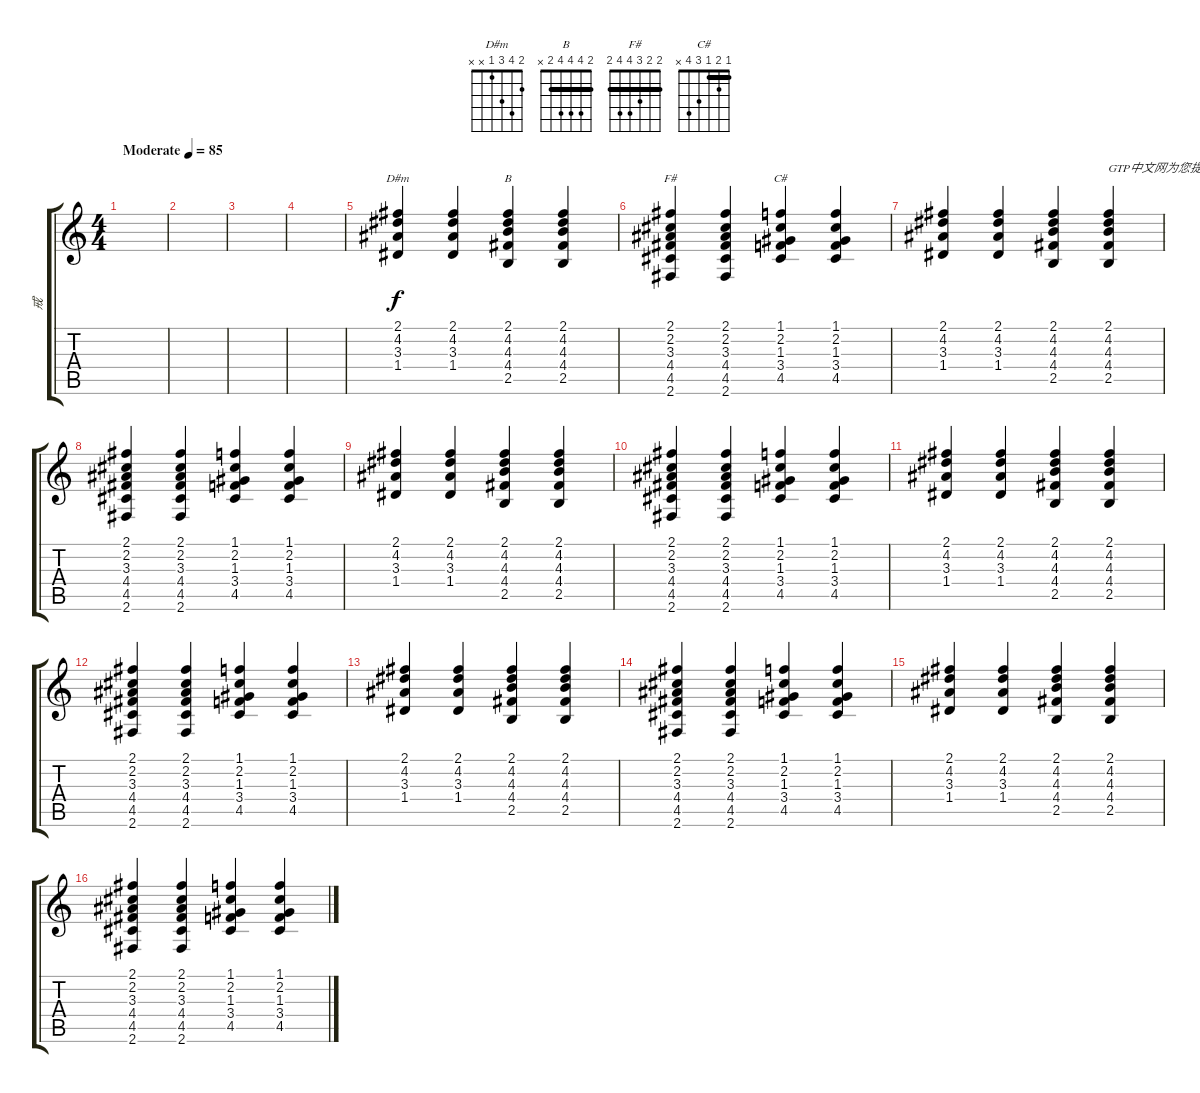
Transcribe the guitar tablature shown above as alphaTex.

\track ("戒" "戒") {instrument acousticguitarsteel}
\staff {score tabs}
\tuning (E4 B3 G3 D3 A2 E2) {hide}
\chord ("D#m" 2 4 3 1 x x)
\chord ("B" 2 4 4 4 2 x) {barre 2}
\chord ("F#" 2 2 3 4 4 2) {barre 2}
\chord ("C#" 1 2 1 3 4 x) {barre 1}
\ts (4 4)
\tempo (85 "Moderate")
\clef g2
\ks c
|
|
|
|
(2.1 4.2 3.3 1.4).4{ch "D#m"} (2.1 4.2 3.3 1.4).4 (2.1 4.2 4.3 4.4 2.5).4{ch "B"} (2.1 4.2 4.3 4.4 2.5).4 |
(2.1 2.2 3.3 4.4 4.5 2.6).4{ch "F#"} (2.1 2.2 3.3 4.4 4.5 2.6).4 (1.1 2.2 1.3 3.4 4.5).4{ch "C#"} (1.1 2.2 1.3 3.4 4.5).4 |
(2.1 4.2 3.3 1.4).4 (2.1 4.2 3.3 1.4).4 (2.1 4.2 4.3 4.4 2.5).4 (2.1 4.2 4.3 4.4 2.5).4{txt "GTP中文网为您提供优秀的谱子"} |
(2.1 2.2 3.3 4.4 4.5 2.6).4 (2.1 2.2 3.3 4.4 4.5 2.6).4 (1.1 2.2 1.3 3.4 4.5).4 (1.1 2.2 1.3 3.4 4.5).4 |
(2.1 4.2 3.3 1.4).4 (2.1 4.2 3.3 1.4).4 (2.1 4.2 4.3 4.4 2.5).4 (2.1 4.2 4.3 4.4 2.5).4 |
(2.1 2.2 3.3 4.4 4.5 2.6).4 (2.1 2.2 3.3 4.4 4.5 2.6).4 (1.1 2.2 1.3 3.4 4.5).4 (1.1 2.2 1.3 3.4 4.5).4 |
(2.1 4.2 3.3 1.4).4 (2.1 4.2 3.3 1.4).4 (2.1 4.2 4.3 4.4 2.5).4 (2.1 4.2 4.3 4.4 2.5).4 |
(2.1 2.2 3.3 4.4 4.5 2.6).4 (2.1 2.2 3.3 4.4 4.5 2.6).4 (1.1 2.2 1.3 3.4 4.5).4 (1.1 2.2 1.3 3.4 4.5).4 |
(2.1 4.2 3.3 1.4).4 (2.1 4.2 3.3 1.4).4 (2.1 4.2 4.3 4.4 2.5).4 (2.1 4.2 4.3 4.4 2.5).4 |
(2.1 2.2 3.3 4.4 4.5 2.6).4 (2.1 2.2 3.3 4.4 4.5 2.6).4 (1.1 2.2 1.3 3.4 4.5).4 (1.1 2.2 1.3 3.4 4.5).4 |
(2.1 4.2 3.3 1.4).4 (2.1 4.2 3.3 1.4).4 (2.1 4.2 4.3 4.4 2.5).4 (2.1 4.2 4.3 4.4 2.5).4 |
(2.1 2.2 3.3 4.4 4.5 2.6).4 (2.1 2.2 3.3 4.4 4.5 2.6).4 (1.1 2.2 1.3 3.4 4.5).4 (1.1 2.2 1.3 3.4 4.5).4
